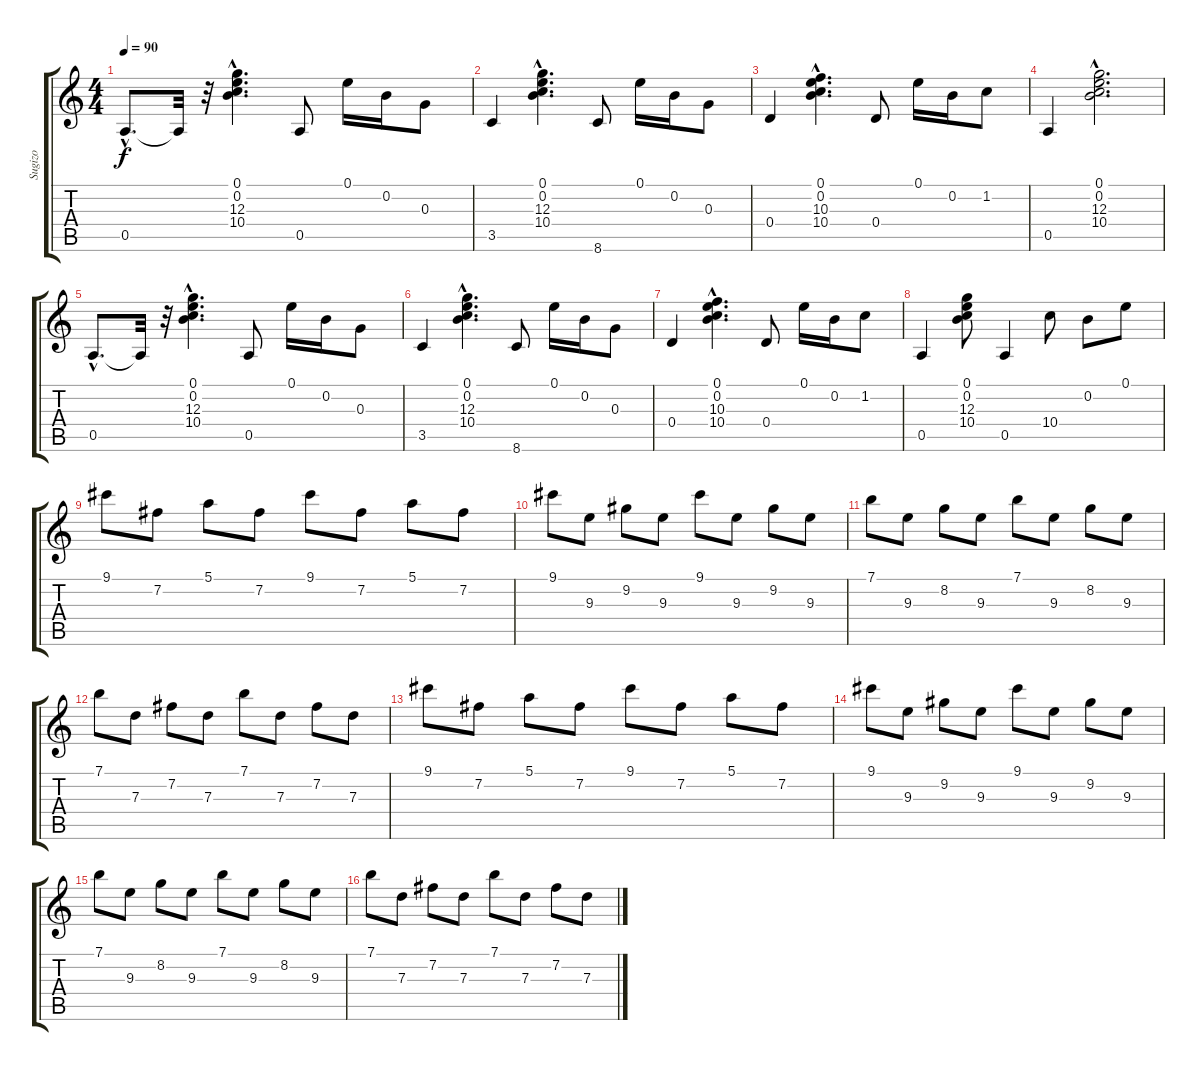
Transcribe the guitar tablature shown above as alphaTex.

\track ("Sugizo" "Sugizo") {instrument acousticguitarsteel}
\staff {score tabs}
\tuning (E4 B3 G3 D3 A2 E2) {hide}
\ts (4 4)
\tempo 90
\clef g2
\ks c
0.5{hac}.8{d dy f} 0.5{t}.32 r.32 (0.1{hac} 0.2{hac} 12.3{hac} 10.4{hac}).4{d} 0.5.8 0.1.16 0.2.16 0.3.8 |
3.5.4 (0.1{hac} 0.2{hac} 12.3{hac} 10.4{hac}).4{d} 8.6.8 0.1.16 0.2.16 0.3.8 |
0.4.4 (0.1{hac} 0.2{hac} 10.3{hac} 10.4{hac}).4{d} 0.4.8 0.1.16 0.2.16 1.2.8 |
0.5.4 (0.1{hac} 0.2{hac} 12.3{hac} 10.4{hac}).2{d} |
0.5{hac}.8{d} 0.5{t}.32 r.32 (0.1{hac} 0.2{hac} 12.3{hac} 10.4{hac}).4{d} 0.5.8 0.1.16 0.2.16 0.3.8 |
3.5.4 (0.1{hac} 0.2{hac} 12.3{hac} 10.4{hac}).4{d} 8.6.8 0.1.16 0.2.16 0.3.8 |
0.4.4 (0.1{hac} 0.2{hac} 10.3{hac} 10.4{hac}).4{d} 0.4.8 0.1.16 0.2.16 1.2.8 |
0.5.4 (0.1 0.2 12.3 10.4).8 0.5.4 10.4.8 0.2.8 0.1.8 |
9.1.8 7.2.8 5.1.8 7.2.8 9.1.8 7.2.8 5.1.8 7.2.8 |
9.1.8 9.3.8 9.2.8 9.3.8 9.1.8 9.3.8 9.2.8 9.3.8 |
7.1.8 9.3.8 8.2.8 9.3.8 7.1.8 9.3.8 8.2.8 9.3.8 |
7.1.8 7.3.8 7.2.8 7.3.8 7.1.8 7.3.8 7.2.8 7.3.8 |
9.1.8 7.2.8 5.1.8 7.2.8 9.1.8 7.2.8 5.1.8 7.2.8 |
9.1.8 9.3.8 9.2.8 9.3.8 9.1.8 9.3.8 9.2.8 9.3.8 |
7.1.8 9.3.8 8.2.8 9.3.8 7.1.8 9.3.8 8.2.8 9.3.8 |
7.1.8 7.3.8 7.2.8 7.3.8 7.1.8 7.3.8 7.2.8 7.3.8
